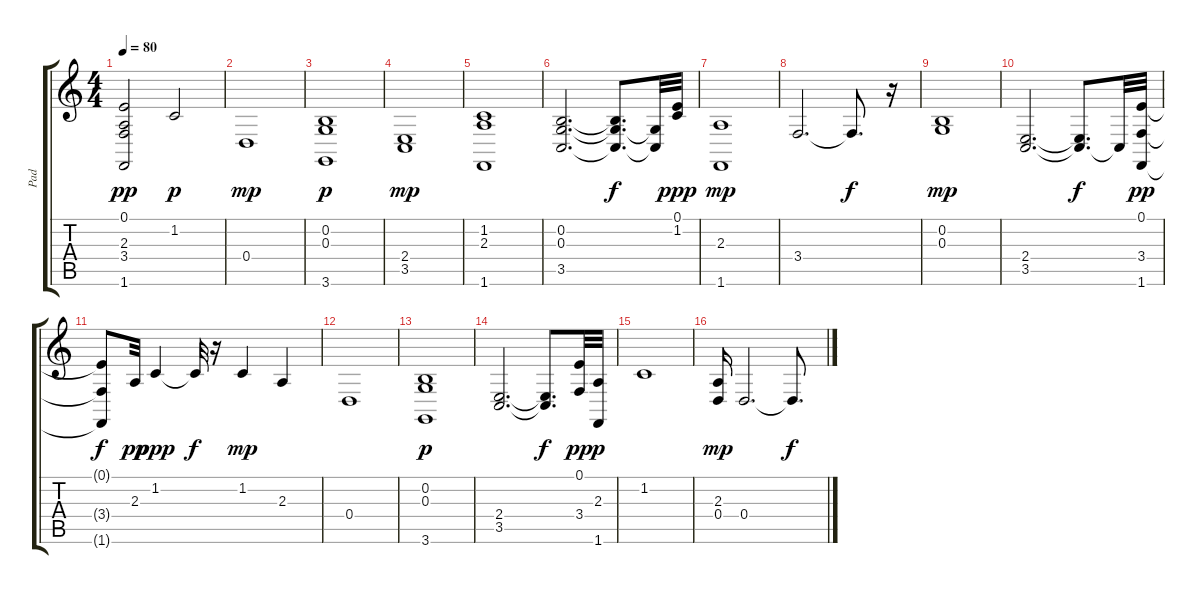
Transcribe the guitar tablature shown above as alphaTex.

\track ("Pad" "Pad") {instrument pad2warm}
\staff {score tabs}
\tuning (E4 B3 G3 D3 A2 E2) {hide}
\ts (4 4)
\tempo 80
\clef g2
\ks c
(0.1 2.3 3.4 1.6).2{dy pp} 1.2.2{dy p} |
0.4.1{dy mp} |
(0.2 0.3 3.6).1{dy p} |
(2.4 3.5).1{dy mp} |
(1.2 2.3 1.6).1 |
(0.2 0.3 3.5).2{d} (0.2{t} 0.3{t} 3.5{t}).8{d dy f} (0.3{t} 3.5{t}).32 (0.1 1.2).32{dy ppp} |
(2.3 1.6).1{dy mp} |
3.4.2{d} 3.4{t}.8{d dy f} r.16 |
(0.2 0.3).1{dy mp} |
(2.4 3.5).2{d} (2.4{t} 3.5{t}).8{d dy f} 3.5{t}.32 (0.1 3.4 1.6).32{dy pp} |
(0.1{t} 3.4{t} 1.6{t}).8{dy f} 2.3.32{dy pp} 1.2.4{dy ppp} 1.2{t}.32{dy f} r.16 1.2.4{dy mp} 2.3.4 |
0.4.1 |
(0.2 0.3 3.6).1{dy p} |
(2.4 3.5).2{d} (2.4{t} 3.5{t}).8{d dy f} (0.1 3.4).32{dy pp} (2.3 1.6).32{dy p} |
1.2.1 |
(2.3 0.4).16{dy mp} 0.4.2{d} 0.4{t}.8{d dy f}
